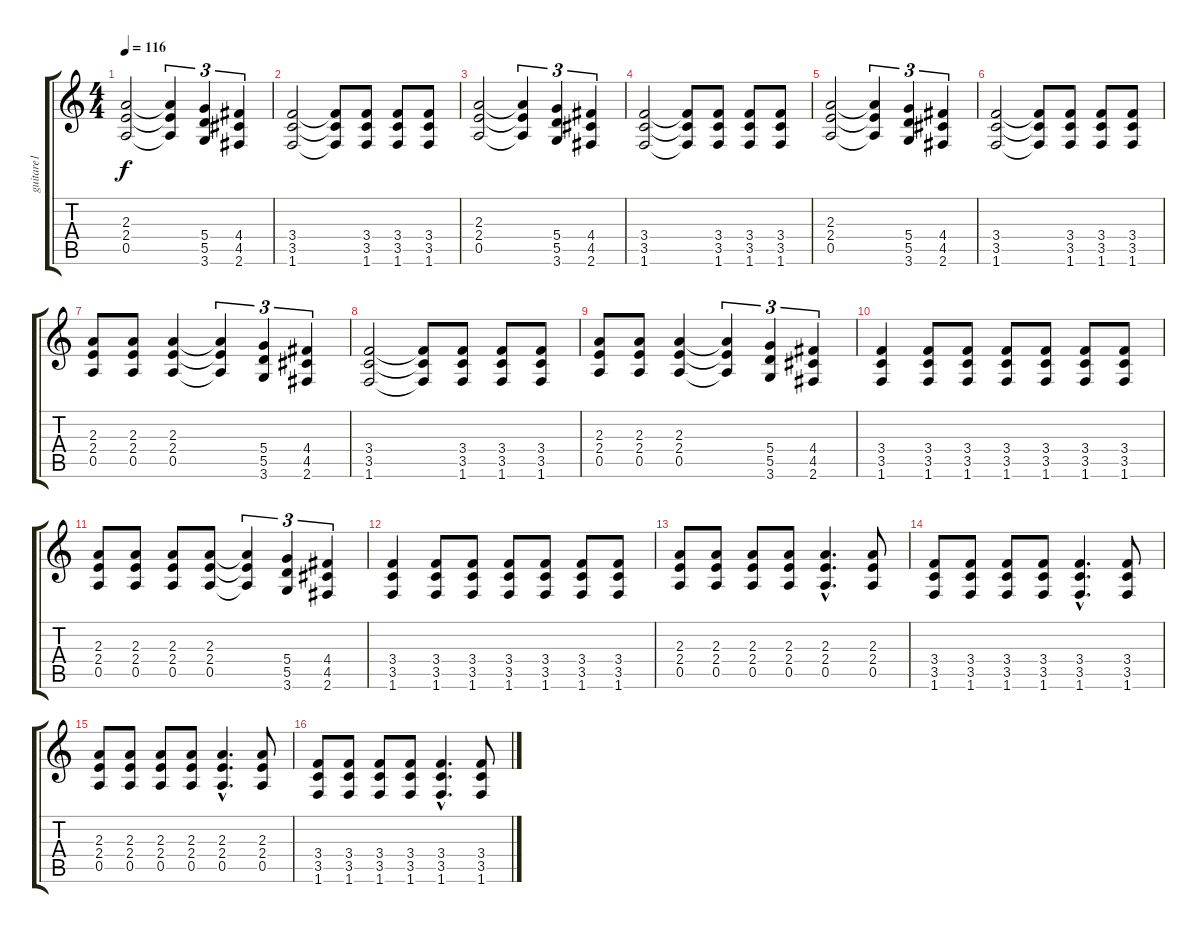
\track ("guitare1" "guitare1") {instrument electricguitarclean}
\staff {score tabs}
\tuning (E4 B3 G3 D3 A2 E2) {hide}
\ts (4 4)
\tempo 116
\clef g2
\ks c
(2.3 2.4 0.5).2{dy f} (2.3{t} 2.4{t} 0.5{t}).4{tu (3 2)} (5.4 5.5 3.6).4{tu (3 2)} (4.4 4.5 2.6).4{tu (3 2)} |
(3.4 3.5 1.6).2 (3.4{t} 3.5{t} 1.6{t}).8 (3.4 3.5 1.6).8 (3.4 3.5 1.6).8 (3.4 3.5 1.6).8 |
(2.3 2.4 0.5).2 (2.3{t} 2.4{t} 0.5{t}).4{tu (3 2)} (5.4 5.5 3.6).4{tu (3 2)} (4.4 4.5 2.6).4{tu (3 2)} |
(3.4 3.5 1.6).2 (3.4{t} 3.5{t} 1.6{t}).8 (3.4 3.5 1.6).8 (3.4 3.5 1.6).8 (3.4 3.5 1.6).8 |
(2.3 2.4 0.5).2 (2.3{t} 2.4{t} 0.5{t}).4{tu (3 2)} (5.4 5.5 3.6).4{tu (3 2)} (4.4 4.5 2.6).4{tu (3 2)} |
(3.4 3.5 1.6).2 (3.4{t} 3.5{t} 1.6{t}).8 (3.4 3.5 1.6).8 (3.4 3.5 1.6).8 (3.4 3.5 1.6).8 |
(2.3 2.4 0.5).8 (2.3 2.4 0.5).8 (2.3 2.4 0.5).4 (2.3{t} 2.4{t} 0.5{t}).4{tu (3 2)} (5.4 5.5 3.6).4{tu (3 2)} (4.4 4.5 2.6).4{tu (3 2)} |
(3.4 3.5 1.6).2 (3.4{t} 3.5{t} 1.6{t}).8 (3.4 3.5 1.6).8 (3.4 3.5 1.6).8 (3.4 3.5 1.6).8 |
(2.3 2.4 0.5).8 (2.3 2.4 0.5).8 (2.3 2.4 0.5).4 (2.3{t} 2.4{t} 0.5{t}).4{tu (3 2)} (5.4 5.5 3.6).4{tu (3 2)} (4.4 4.5 2.6).4{tu (3 2)} |
(3.4 3.5 1.6).4 (3.4 3.5 1.6).8 (3.4 3.5 1.6).8 (3.4 3.5 1.6).8 (3.4 3.5 1.6).8 (3.4 3.5 1.6).8 (3.4 3.5 1.6).8 |
(2.3 2.4 0.5).8 (2.3 2.4 0.5).8 (2.3 2.4 0.5).8 (2.3 2.4 0.5).8 (2.3{t} 2.4{t} 0.5{t}).4{tu (3 2)} (5.4 5.5 3.6).4{tu (3 2)} (4.4 4.5 2.6).4{tu (3 2)} |
(3.4 3.5 1.6).4 (3.4 3.5 1.6).8 (3.4 3.5 1.6).8 (3.4 3.5 1.6).8 (3.4 3.5 1.6).8 (3.4 3.5 1.6).8 (3.4 3.5 1.6).8 |
(2.3 2.4 0.5).8 (2.3 2.4 0.5).8 (2.3 2.4 0.5).8 (2.3 2.4 0.5).8 (2.3{hac} 2.4{hac} 0.5{hac}).4{d} (2.3 2.4 0.5).8 |
(3.4 3.5 1.6).8 (3.4 3.5 1.6).8 (3.4 3.5 1.6).8 (3.4 3.5 1.6).8 (3.4{hac} 3.5{hac} 1.6{hac}).4{d} (3.4 3.5 1.6).8 |
(2.3 2.4 0.5).8 (2.3 2.4 0.5).8 (2.3 2.4 0.5).8 (2.3 2.4 0.5).8 (2.3{hac} 2.4{hac} 0.5{hac}).4{d} (2.3 2.4 0.5).8 |
(3.4 3.5 1.6).8 (3.4 3.5 1.6).8 (3.4 3.5 1.6).8 (3.4 3.5 1.6).8 (3.4{hac} 3.5{hac} 1.6{hac}).4{d} (3.4 3.5 1.6).8
